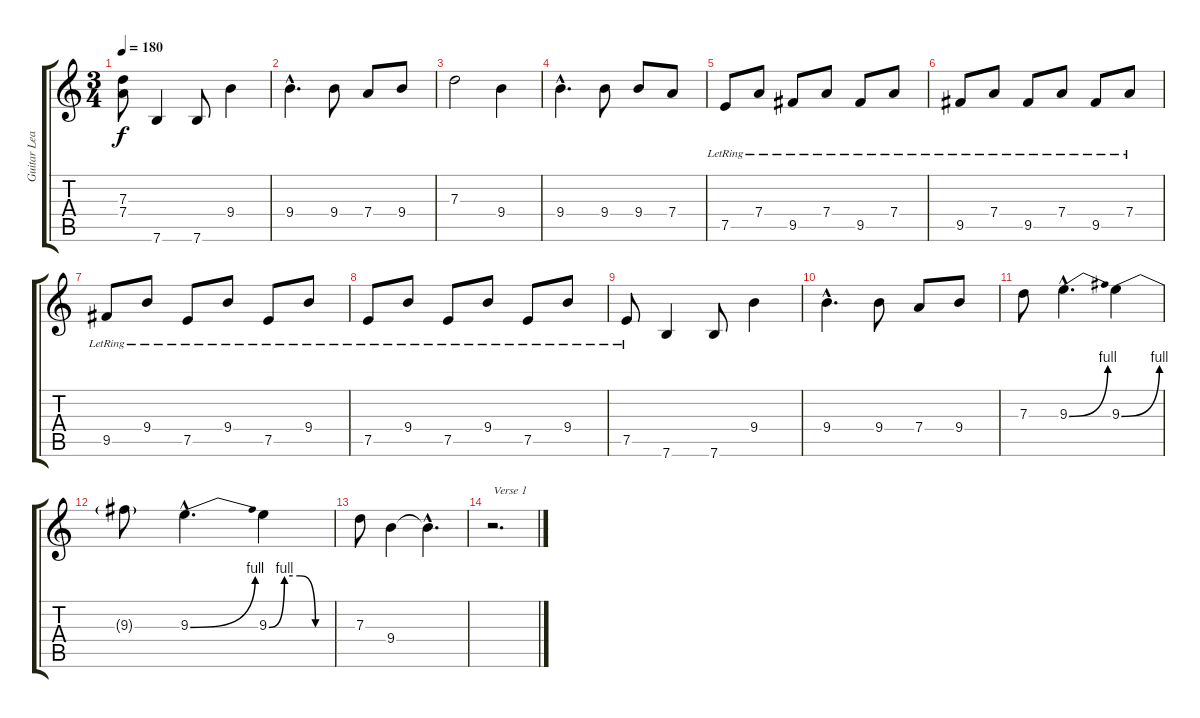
\track ("Guitar Lead" "Guitar Lea") {instrument overdrivenguitar}
\staff {score tabs}
\tuning (E4 B3 G3 D3 A2 E2) {hide}
\ts (3 4)
\tempo 180
\clef g2
\ks c
(7.3{t} 7.4{t}).8{dy f} 7.6.4 7.6.8 9.4.4 |
9.4{hac}.4{d} 9.4.8 7.4.8 9.4.8 |
7.3.2 9.4.4 |
9.4{hac}.4{d} 9.4.8 9.4.8 7.4.8 |
7.5{lr}.8 7.4{lr}.8 9.5{lr}.8 7.4{lr}.8 9.5{lr}.8 7.4{lr}.8 |
9.5{lr}.8 7.4{lr}.8 9.5{lr}.8 7.4{lr}.8 9.5{lr}.8 7.4{lr}.8 |
9.5{lr}.8 9.4{lr}.8 7.5{lr}.8 9.4{lr}.8 7.5{lr}.8 9.4{lr}.8 |
7.5{lr}.8 9.4{lr}.8 7.5{lr}.8 9.4{lr}.8 7.5{lr}.8 9.4{lr}.8 |
7.5{lr}.8 7.6.4 7.6.8 9.4.4 |
9.4{hac}.4{d} 9.4.8 7.4.8 9.4.8 |
7.3.8 9.3{be (bend 0 0 60 4) hac}.4{d} 9.3{be (bend 0 0 60 4)}.4 |
9.3{t}.8 9.3{be (bend 0 0 60 4) hac}.4{d} 9.3{be (custom 0 0 15 4 30 4 45 0 60 0)}.4 |
7.3.8 9.4.4 9.4{hac t}.4{d} |
r.2{d txt "Verse 1"}
